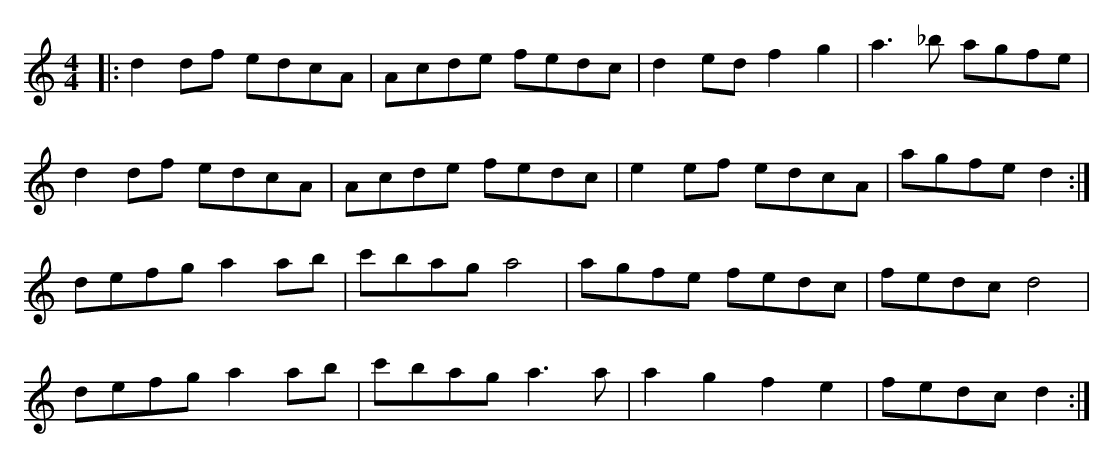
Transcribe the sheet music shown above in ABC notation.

X:1
M:4/4
K:Ddor
|:d2 df edcA|Acde fedc|d2 ed f2 g2|a3 _b agfe|
d2 df edcA|Acde fedc|e2 ef edcA|agfe d2:|
defg a2 ab|c'bag a4|agfe fedc|fedc d4|
defg a2 ab|c'bag a3 a|a2 g2 f2 e2|fedc d2:|
